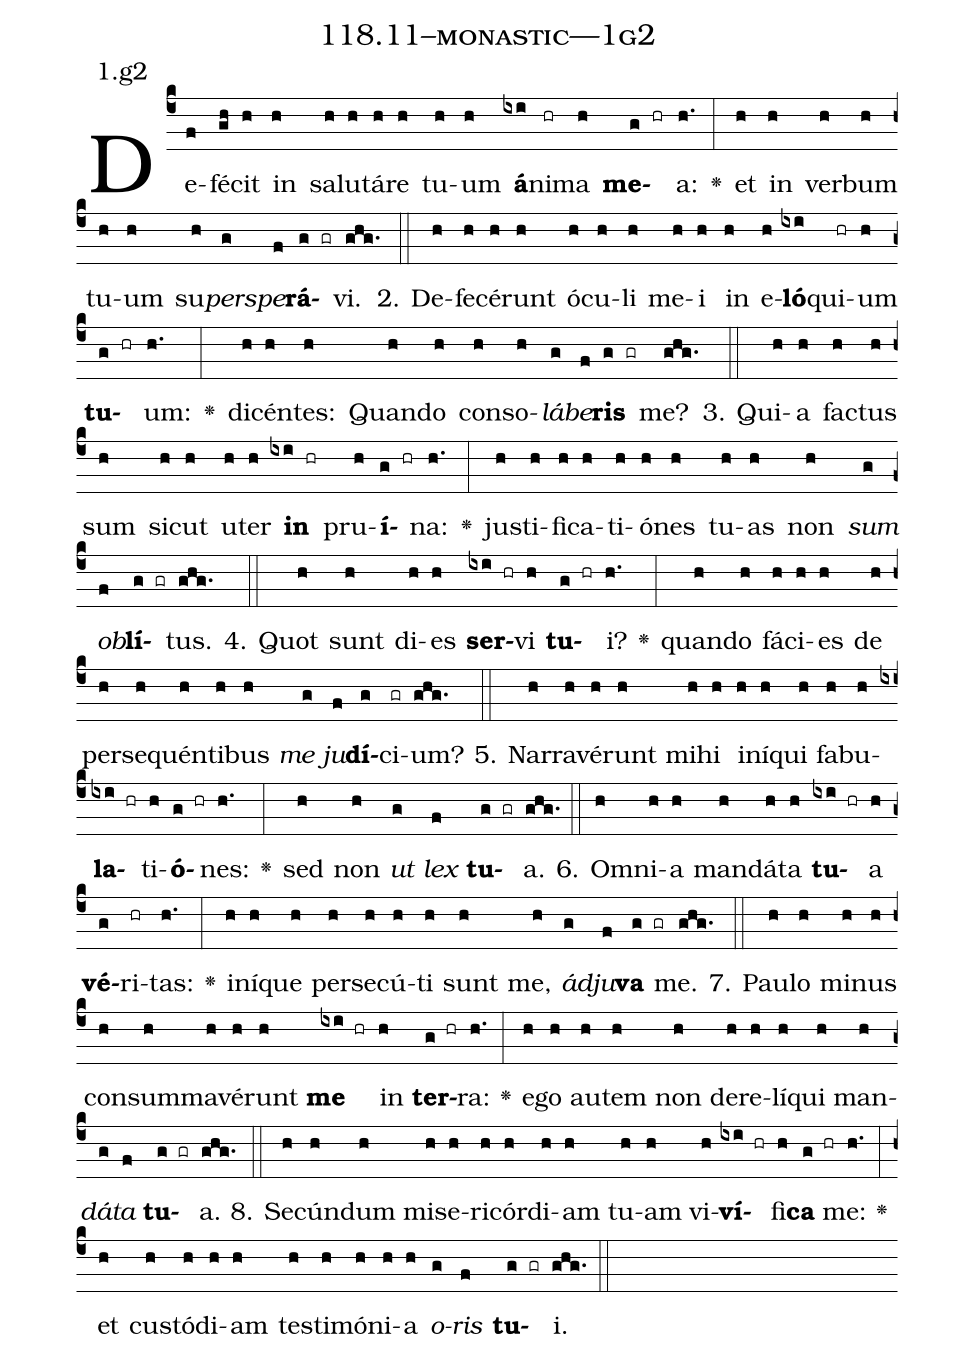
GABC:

name: 118.11--monastic---1g2;
annotation: 1.g2;
%%
(c4)De(f)fé(gh)cit(h) in(h) sa(h)lu(h)tá(h)re(h) tu(h)um(h) <b>á</b>(ixi)ni(hr)ma(h) <b>me</b>(g hr)a:(h.) <v>\greheightstar</v>(:) et(h) in(h) ver(h)bum(h) tu(h)um(h) su(h)<i>per</i>(g)<i>spe</i>(f)<b>rá</b>(g gr)vi.(ghg.) (::)
2. De(h)fe(h)cé(h)runt(h) ó(h)cu(h)li(h) me(h)i(h) in(h) e(h)<b>ló</b>(ixi)qui(hr)um(h) <b>tu</b>(g hr)um:(h.) <v>\greheightstar</v>(:) di(h)cén(h)tes:(h) Quan(h)do(h) con(h)so(h)<i>lá</i>(g)<i>be</i>(f)<b>ris</b>(g gr) me?(ghg.) (::)
3. Qui(h)a(h) fac(h)tus(h) sum(h) sic(h)ut(h) u(h)ter(h) <b>in</b>(ixi hr) pru(h)<b>í</b>(g hr)na:(h.) <v>\greheightstar</v>(:) jus(h)ti(h)fi(h)ca(h)ti(h)ó(h)nes(h) tu(h)as(h) non(h) <i>sum</i>(g) <i>ob</i>(f)<b>lí</b>(g gr)tus.(ghg.) (::)
4. Quot(h) sunt(h) di(h)es(h) <b>ser</b>(ixi hr)vi(h) <b>tu</b>(g hr)i?(h.) <v>\greheightstar</v>(:) quan(h)do(h) fá(h)ci(h)es(h) de(h) per(h)se(h)quén(h)ti(h)bus(h) <i>me</i>(g) <i>ju</i>(f)<b>dí</b>(g)ci(gr)um?(ghg.) (::)
5. Nar(h)ra(h)vé(h)runt(h) mi(h)hi(h) in(h)í(h)qui(h) fa(h)bu(h)<b>la</b>(ixi hr)ti(h)<b>ó</b>(g hr)nes:(h.) <v>\greheightstar</v>(:) sed(h) non(h) <i>ut</i>(g) <i>lex</i>(f) <b>tu</b>(g gr)a.(ghg.) (::)
6. Om(h)ni(h)a(h) man(h)dá(h)ta(h) <b>tu</b>(ixi hr)a(h) <b>vé</b>(g)ri(hr)tas:(h.) <v>\greheightstar</v>(:) in(h)í(h)que(h) per(h)se(h)cú(h)ti(h) sunt(h) me,(h) <i>ád</i>(g)<i>ju</i>(f)<b>va</b>(g gr) me.(ghg.) (::)
7. Pau(h)lo(h) mi(h)nus(h) con(h)sum(h)ma(h)vé(h)runt(h) <b>me</b>(ixi hr) in(h) <b>ter</b>(g hr)ra:(h.) <v>\greheightstar</v>(:) e(h)go(h) au(h)tem(h) non(h) de(h)re(h)lí(h)qui(h) man(h)<i>dá</i>(g)<i>ta</i>(f) <b>tu</b>(g gr)a.(ghg.) (::)
8. Se(h)cún(h)dum(h) mi(h)se(h)ri(h)cór(h)di(h)am(h) tu(h)am(h) vi(h)<b>ví</b>(ixi hr)fi(h)<b>ca</b>(g hr) me:(h.) <v>\greheightstar</v>(:) et(h) cus(h)tó(h)di(h)am(h) tes(h)ti(h)mó(h)ni(h)a(h) <i>o</i>(g)<i>ris</i>(f) <b>tu</b>(g gr)i.(ghg.) (::)
